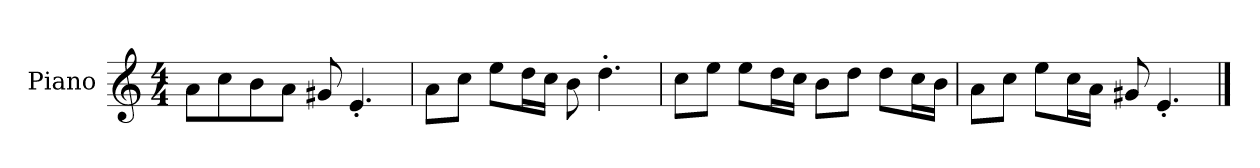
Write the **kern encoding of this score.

**kern
*part1
*staff1
*I"Piano
*I'P-no
*clefG2
*k[]
*M4/4
*MM90
=1
8a\L
8cc\
8b\
8a\J
8g#X/
4.e'/
=2
8a\L
8cc\J
8ee\L
16dd\L
16cc\JJ
8b\
4.dd'\
=3
8cc\L
8ee\J
8ee\L
16dd\L
16cc\JJ
8b\L
8dd\J
8dd\L
16cc\L
16b\JJ
=4
8a\L
8cc\J
8ee\L
16cc\L
16a\JJ
8g#X/
4.e'/
==
*-
